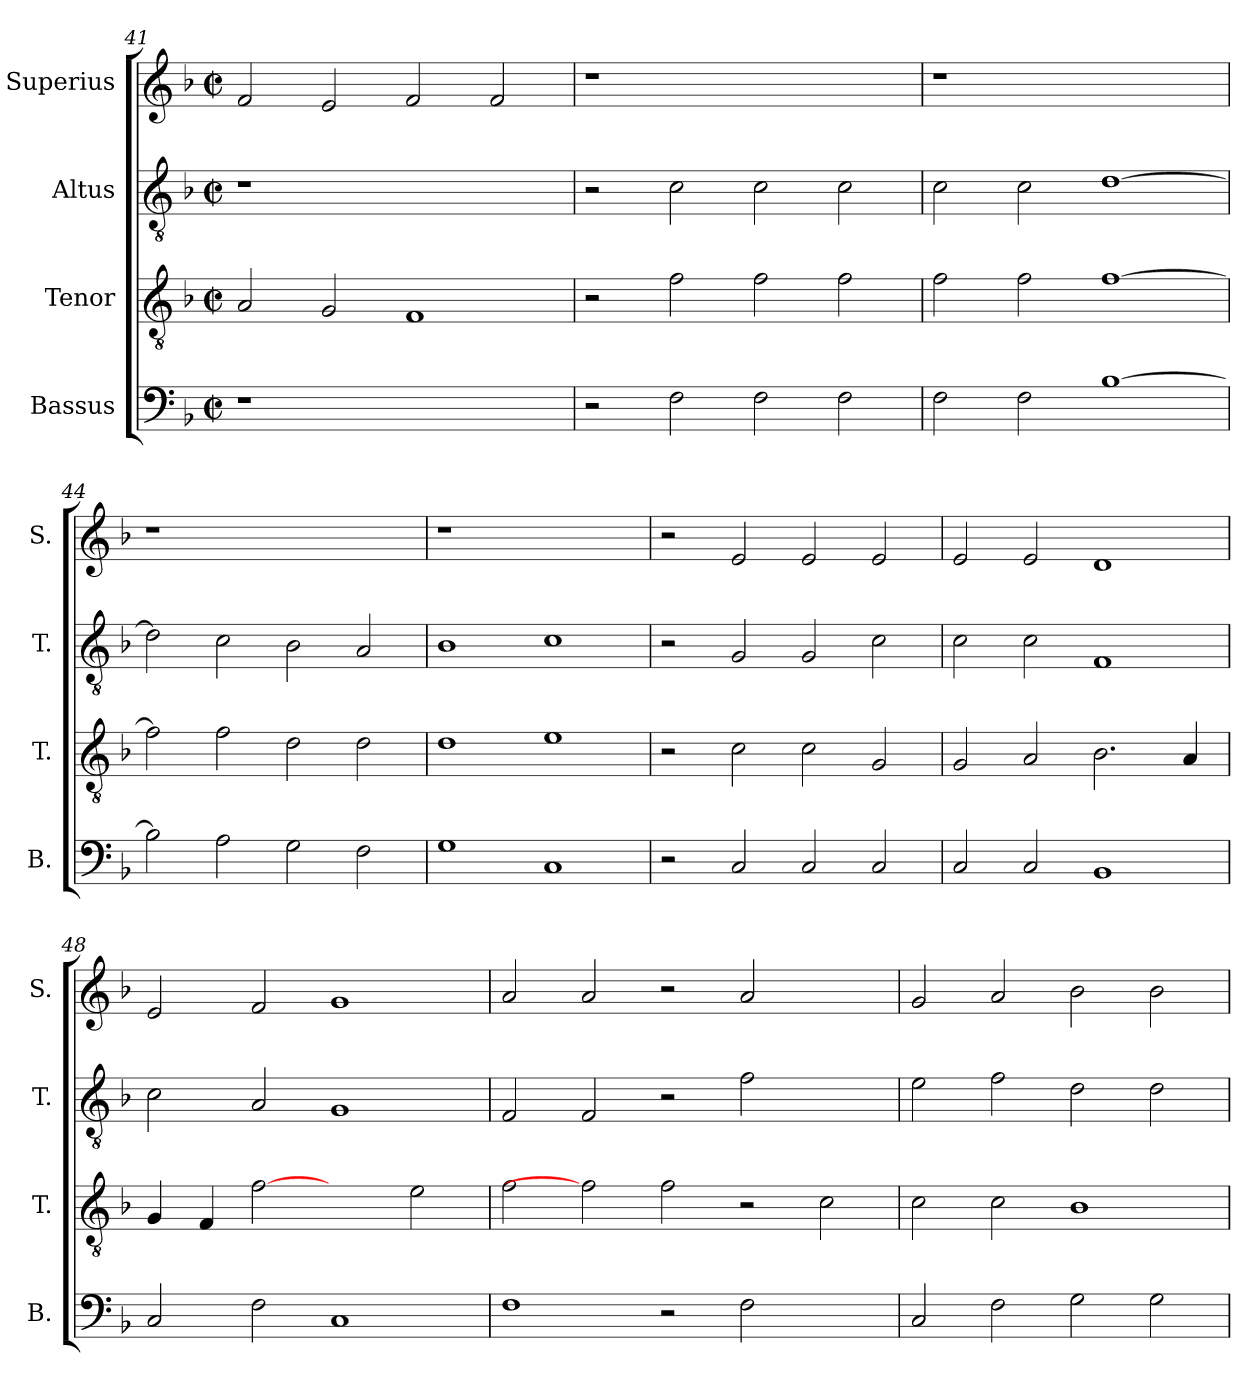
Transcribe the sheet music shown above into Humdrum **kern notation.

**kern	**kern	**kern	**kern
*part4	*part3	*part2	*part1
*staff4	*staff3	*staff2	*staff1
*I"Bassus	*I"Tenor	*I"Altus	*I"Superius
*I'B.	*I'T.	*I'T.	*I'S.
*clefF4	*clefGv2	*clefGv2	*clefG2
*	*ITrd7c12	*ITrd7c12	*
*k[b-]	*k[b-]	*k[b-]	*k[b-]
*F:	*F:	*F:	*F:
*M2/2	*M2/2	*M2/2	*M2/2
*met(c|)	*met(c|)	*met(c|)	*met(c|)
=41	=41	=41	=41
!LO:N:vis=1	!	!LO:N:vis=1	!
1r	2AAi/	1r	2fi/
.	2GGi/	.	2ei/
1ryy	1FFi	1ryy	2fi/
.	.	.	2fi/
=42	=42	=42	=42
!	!	!	!LO:N:vis=1
2r	2r	2r	1r
2Fi\	2Fi\	2Ci\	.
2Fi\	2Fi\	2Ci\	1ryy
2Fi\	2Fi\	2Ci\	.
=43	=43	=43	=43
!	!	!	!LO:N:vis=1
2Fi\	2Fi\	2Ci\	1r
2Fi\	2Fi\	2Ci\	.
[>1B-i	[>1Fi	[>1Di	1ryy
=44	=44	=44	=44
!	!	!	!LO:N:vis=1
2B-i\]	2Fi\]	2Di\]	1r
2Ai\	2Fi\	2Ci\	.
2Gi\	2Di\	2BB-i\	1ryy
2Fi\	2Di\	2AAi/	.
!!LO:LB:g=z
=45	=45	=45	=45
!	!	!	!LO:N:vis=1
1Gi	1Di	1BB-i	1r
1Ci	1Ei	1Ci	1ryy
=46	=46	=46	=46
2r	2r	2r	2r
2Ci/	2Ci\	2GGi/	2ei/
2Ci/	2Ci\	2GGi/	2ei/
2Ci/	2GGi/	2Ci\	2ei/
=47	=47	=47	=47
2Ci/	2GGi/	2Ci\	2ei/
2Ci/	2AAi/	2Ci\	2ei/
1BB-i	2.BB-i\	1FFi	1di
.	4AAi/	.	.
=48	=48	=48	=48
2Ci/	4GGi/	2Ci\	2ei/
.	4FFi/	.	.
2Fi\	[2Fi	2AAi/	2fi/
1Ci	2ryy	1GGi	1gi
.	2Ei\	.	.
=49	=49	=49	=49
1Fi	2Fi\	2FFi/	2ai/
.	2Fi]	2FFi/	2ai/
2r	2Fi\	2r	2r
2Fi\	2r	2Fi\	2ai/
2ryy	2Ci\	2ryy	2ryy
!!LO:PB:g=z
=50	=50	=50	=50
2Ci/	2Ci\	2Ei\	2gi/
2Fi\	2Ci\	2Fi\	2ai/
2Gi\	1BB-i	2Di\	2b-i\
2Gi\	.	2Di\	2b-i\
=	=	=	=
*-	*-	*-	*-
